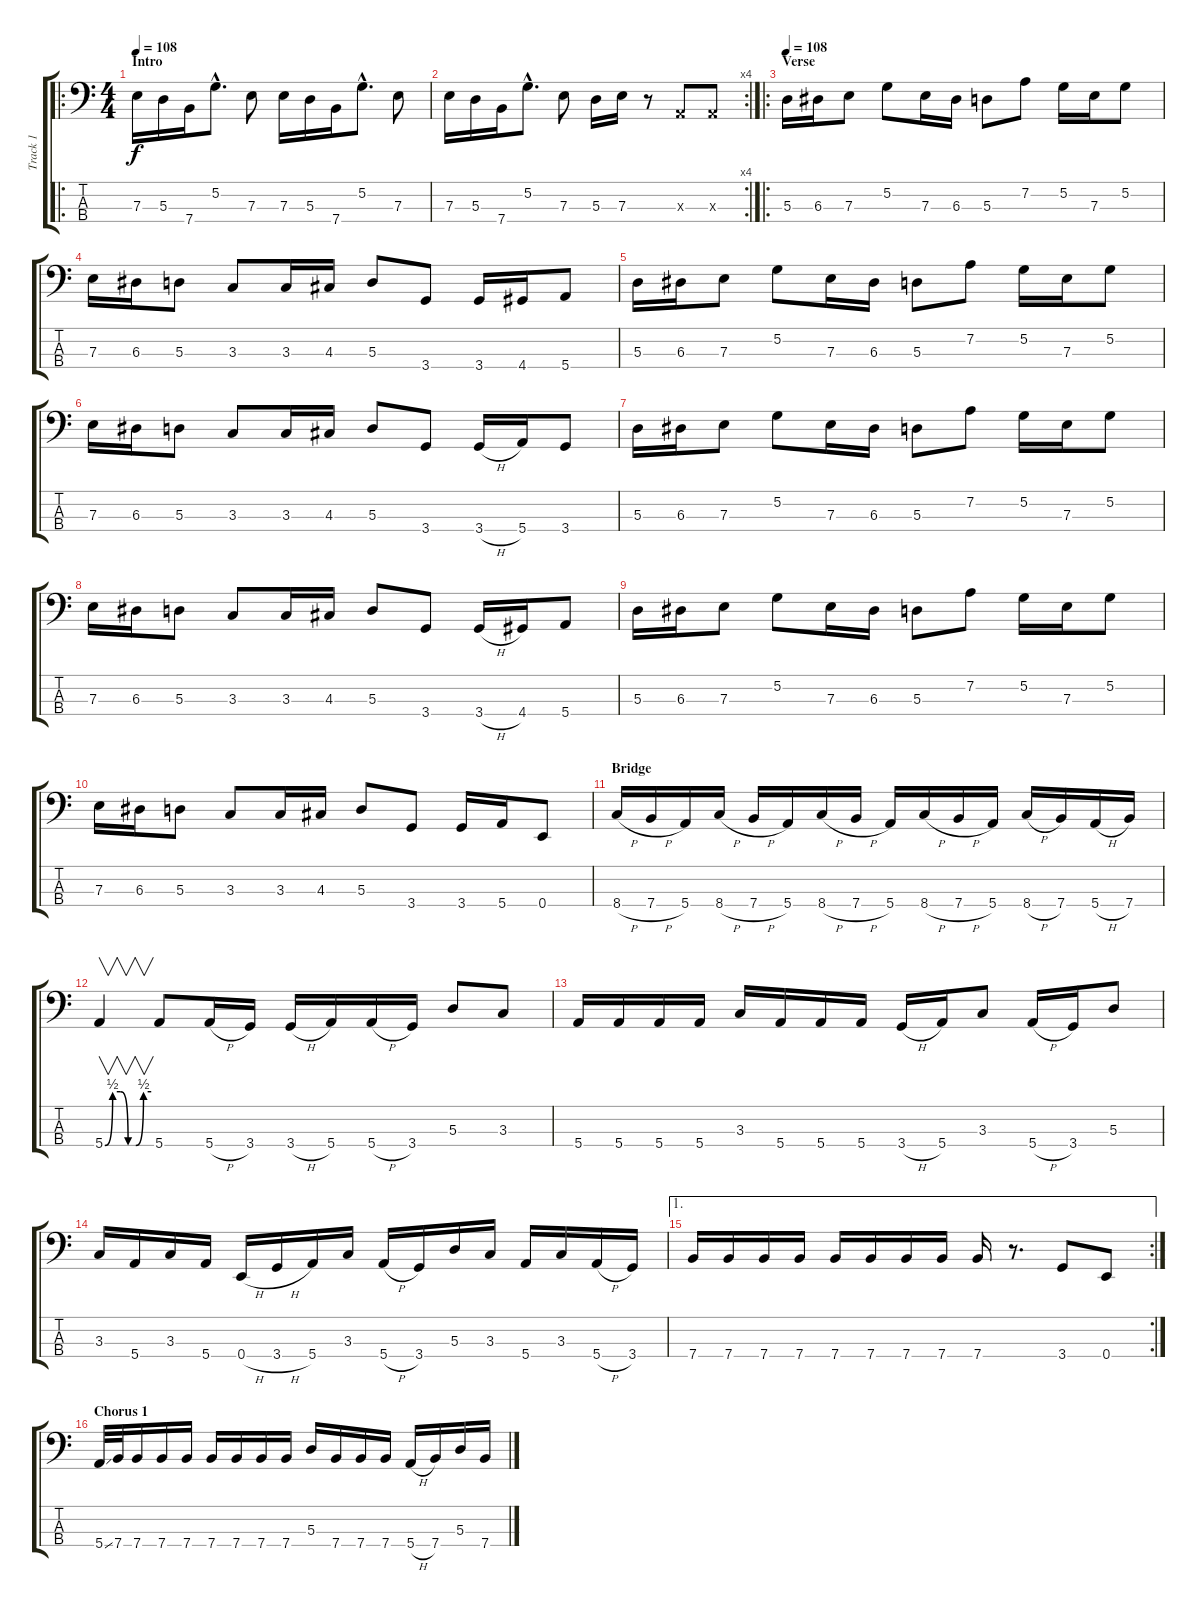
\track ("Track 1" "Track 1") {instrument electricbassfinger}
\staff {score tabs}
\tuning (G2 D2 A1 E1) {hide}
\ro
\ts (4 4)
\section ("" "Intro")
\tempo 108
\tempo 118
\tempo 108
\clef f4
\ks c
7.3.16{dy f instrument electricbassfinger} 5.3.16 7.4.16 5.2{hac}.8{d} 7.3.8 7.3.16 5.3.16 7.4.16 5.2{hac}.8{d} 7.3.8 |
\rc 4
7.3.16 5.3.16 7.4.16 5.2{hac}.8{d} 7.3.8 5.3.16 7.3.16 r.8 0.3{x}.8 0.3{x}.8 |
\ro
\section ("" "Verse")
\tempo 108
5.3.16 6.3.16 7.3.8 5.2.8 7.3.16 6.3.16 5.3.8 7.2.8 5.2.16 7.3.16 5.2.8 |
7.3.16 6.3.16 5.3.8 3.3.8 3.3.16 4.3.16 5.3.8 3.4.8 3.4.16 4.4.16 5.4.8 |
5.3.16 6.3.16 7.3.8 5.2.8 7.3.16 6.3.16 5.3.8 7.2.8 5.2.16 7.3.16 5.2.8 |
7.3.16 6.3.16 5.3.8 3.3.8 3.3.16 4.3.16 5.3.8 3.4.8 3.4{h}.16 5.4.16 3.4.8 |
5.3.16 6.3.16 7.3.8 5.2.8 7.3.16 6.3.16 5.3.8 7.2.8 5.2.16 7.3.16 5.2.8 |
7.3.16 6.3.16 5.3.8 3.3.8 3.3.16 4.3.16 5.3.8 3.4.8 3.4{h}.16 4.4.16 5.4.8 |
5.3.16 6.3.16 7.3.8 5.2.8 7.3.16 6.3.16 5.3.8 7.2.8 5.2.16 7.3.16 5.2.8 |
7.3.16 6.3.16 5.3.8 3.3.8 3.3.16 4.3.16 5.3.8 3.4.8 3.4.16 5.4.16 0.4.8 |
\section ("" "Bridge")
8.4{h}.16 7.4{h}.16 5.4.16 8.4{h}.16 7.4{h}.16 5.4.16 8.4{h}.16 7.4{h}.16 5.4.16 8.4{h}.16 7.4{h}.16 5.4.16 8.4{h}.16 7.4.16 5.4{h}.16 7.4.16 |
5.4{be (custom 0 0 10 2 20 2 30 0 40 0 50 2 60 2)}.4{v} 5.4.8 5.4{h}.16 3.4.16 3.4{h}.16 5.4.16 5.4{h}.16 3.4.16 5.3.8 3.3.8 |
5.4.16 5.4.16 5.4.16 5.4.16 3.3.16 5.4.16 5.4.16 5.4.16 3.4{h}.16 5.4.16 3.3.8 5.4{h}.16 3.4.16 5.3.8 |
3.3.16 5.4.16 3.3.16 5.4.16 0.4{h}.16 3.4{h}.16 5.4.16 3.3.16 5.4{h}.16 3.4.16 5.3.16 3.3.16 5.4.16 3.3.16 5.4{h}.16 3.4.16 |
\ae 1
\rc 2
7.4.16 7.4.16 7.4.16 7.4.16 7.4.16 7.4.16 7.4.16 7.4.16 7.4.16 r.8{d} 3.4.8 0.4.8 |
\section ("" "Chorus 1")
5.4{ss}.32 7.4.32 7.4.16 7.4.16 7.4.16 7.4.16 7.4.16 7.4.16 7.4.16 5.3.16 7.4.16 7.4.16 7.4.16 5.4{h}.16 7.4.16 5.3.16 7.4.16
